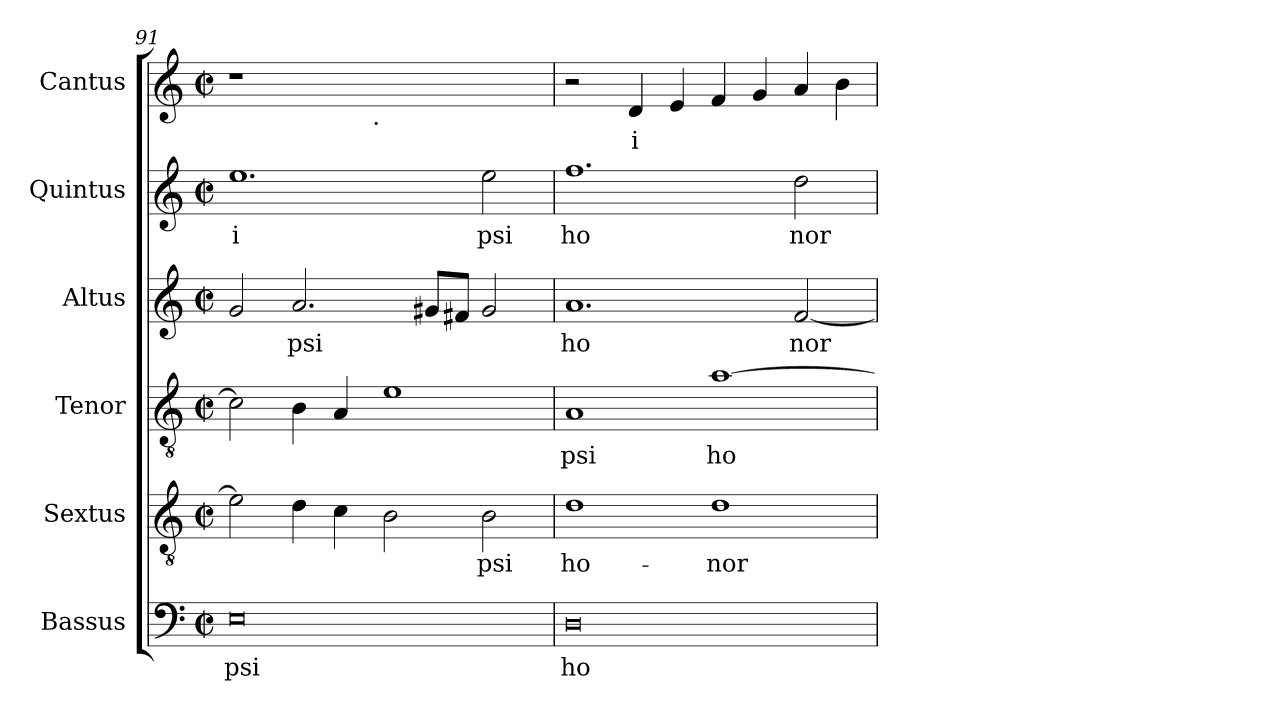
**kern	**text	**kern	**text	**kern	**text	**kern	**text	**kern	**text	**kern	**text
*part6	*part6	*part5	*part5	*part4	*part4	*part3	*part3	*part2	*part2	*part1	*part1
*staff6	*staff6	*staff5	*staff5	*staff4	*staff4	*staff3	*staff3	*staff2	*staff2	*staff1	*staff1
*I"Bassus	*	*I"Sextus	*	*I"Tenor	*	*I"Altus	*	*I"Quintus	*	*I"Cantus	*
!!LO:PB:g=z
*clefF4	*	*clefGv2	*	*clefGv2	*	*clefG2	*	*clefG2	*	*clefG2	*
*k[]	*	*k[]	*	*k[]	*	*k[]	*	*k[]	*	*k[]	*
*C:	*	*C:	*	*C:	*	*C:	*	*C:	*	*C:	*
*M2/2	*	*M2/2	*	*M2/2	*	*M2/2	*	*M2/2	*	*M2/2	*
*met(c|)	*	*met(c|)	*	*met(c|)	*	*met(c|)	*	*met(c|)	*	*met(c|)	*
=91	=91	=91	=91	=91	=91	=91	=91	=91	=91	=91	=91
!	!LO:LY:b:cj	!	!LO:LY:b:cj	!	!LO:LY:b:cj	!	!LO:LY:b:cj	!	!LO:LY:b:cj	!	!
*	*	*	*	*	*	*	*	*	*	*^	*
0E	psi	2e\]	.	2c\]	--	2g/	.	1.ee	i	1r	2ryy	.
!	!	!	!LO:LY:b:cj	!	!LO:LY:b:cj	!	!LO:LY:b:cj	!	!	!	!	!
.	.	4d\	.	4B\	--	2.a/	psi	.	.	.	4...ryy	.
!	!	!	!LO:LY:b:cj	!	!LO:LY:b:cj	!	!	!	!	!	!	!
.	.	4c\	.	4A/	--	.	.	.	.	.	.	.
!	!	!	!	!	!	!	!	!	!	!	!LO:TX:b:t=.	!
.	.	.	.	.	.	.	.	.	.	.	1ryy	.
!	!	!	!LO:LY:b:cj	!	!LO:LY:b:cj	!	!	!	!	!	!	!
.	.	2B\	.	1e	--	.	.	.	.	1ryy	.	.
!	!	!	!	!	!	!	!LO:LY:b:cj	!	!	!	!	!
.	.	.	.	.	.	8g#/L	.	.	.	.	.	.
!	!	!	!	!	!	!	!LO:LY:b:cj	!	!	!	!	!
.	.	.	.	.	.	8f#/J	.	.	.	.	.	.
!	!	!	!LO:LY:b:cj	!	!	!	!LO:LY:b:cj	!	!LO:LY:b:cj	!	!	!
.	.	2B\	psi	.	.	2g#/	.	2ee\	psi	.	.	.
.	.	.	.	.	.	.	.	.	.	.	32ryy	.
=92	=92	=92	=92	=92	=92	=92	=92	=92	=92	=92	=92	=92
!	!LO:LY:b:cj	!	!LO:LY:b:cj	!	!LO:LY:b:cj	!	!LO:LY:b:cj	!	!LO:LY:b:cj	!	!	!
*	*	*	*	*	*	*	*	*	*	*v	*v	*
0D	ho	1d	ho-	1A	-psi	1.a	ho	1.ff	ho	2r	.
!	!	!	!	!	!	!	!	!	!	!	!LO:LY:b:cj
.	.	.	.	.	.	.	.	.	.	4d/	i-
!	!	!	!	!	!	!	!	!	!	!	!LO:LY:b:cj
.	.	.	.	.	.	.	.	.	.	4e/	--
!	!	!	!LO:LY:b:cj	!	!LO:LY:b:cj	!	!	!	!	!	!LO:LY:b:cj
.	.	1d	-nor	[>1a	ho	.	.	.	.	4f/	--
!	!	!	!	!	!	!	!	!	!	!	!LO:LY:b:cj
.	.	.	.	.	.	.	.	.	.	4g/	--
!	!	!	!	!	!	!	!LO:LY:b:cj	!	!LO:LY:b:cj	!	!LO:LY:b:cj
.	.	.	.	.	.	[<2f/	nor	2dd\	nor	4a/	--
!	!	!	!	!	!	!	!	!	!	!	!LO:LY:b:cj
.	.	.	.	.	.	.	.	.	.	4b\	--
=	=	=	=	=	=	=	=	=	=	=	=
*-	*-	*-	*-	*-	*-	*-	*-	*-	*-	*-	*-
